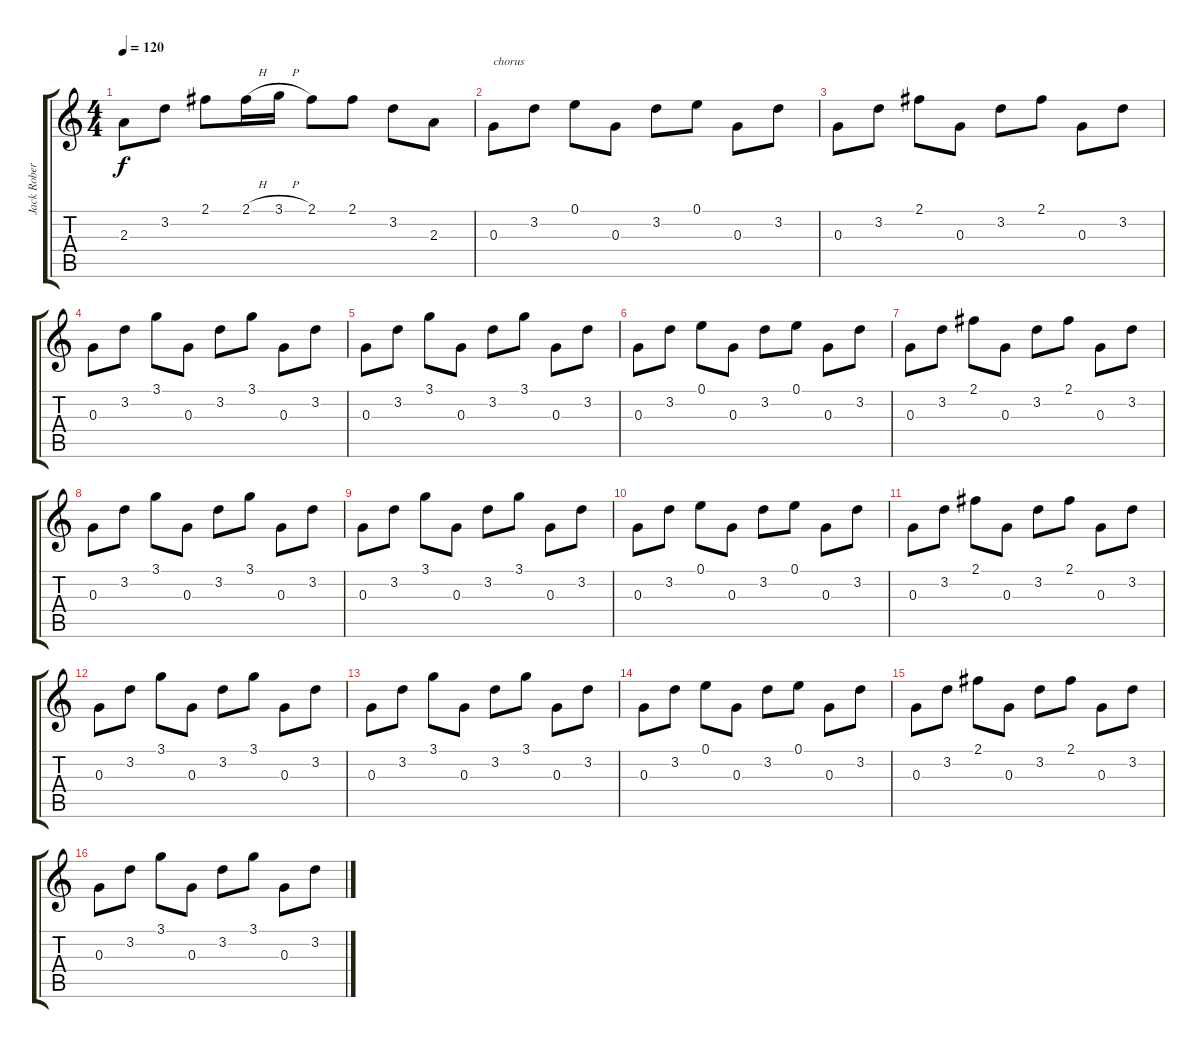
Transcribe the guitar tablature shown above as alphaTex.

\track ("Jack Roberts/ James Corkich" "Jack Rober") {instrument acousticguitarsteel}
\staff {score tabs}
\tuning (E4 B3 G3 D3 A2 E2) {hide}
\ts (4 4)
\tempo 120
\clef g2
\ks c
2.3.8{dy f} 3.2.8 2.1.8 2.1{h}.16 3.1{h}.16 2.1.8 2.1.8 3.2.8 2.3.8 |
0.3.8{txt "chorus"} 3.2.8 0.1.8 0.3.8 3.2.8 0.1.8 0.3.8 3.2.8 |
0.3.8 3.2.8 2.1.8 0.3.8 3.2.8 2.1.8 0.3.8 3.2.8 |
0.3.8 3.2.8 3.1.8 0.3.8 3.2.8 3.1.8 0.3.8 3.2.8 |
0.3.8 3.2.8 3.1.8 0.3.8 3.2.8 3.1.8 0.3.8 3.2.8 |
0.3.8 3.2.8 0.1.8 0.3.8 3.2.8 0.1.8 0.3.8 3.2.8 |
0.3.8 3.2.8 2.1.8 0.3.8 3.2.8 2.1.8 0.3.8 3.2.8 |
0.3.8 3.2.8 3.1.8 0.3.8 3.2.8 3.1.8 0.3.8 3.2.8 |
0.3.8 3.2.8 3.1.8 0.3.8 3.2.8 3.1.8 0.3.8 3.2.8 |
0.3.8 3.2.8 0.1.8 0.3.8 3.2.8 0.1.8 0.3.8 3.2.8 |
0.3.8 3.2.8 2.1.8 0.3.8 3.2.8 2.1.8 0.3.8 3.2.8 |
0.3.8 3.2.8 3.1.8 0.3.8 3.2.8 3.1.8 0.3.8 3.2.8 |
0.3.8 3.2.8 3.1.8 0.3.8 3.2.8 3.1.8 0.3.8 3.2.8 |
0.3.8 3.2.8 0.1.8 0.3.8 3.2.8 0.1.8 0.3.8 3.2.8 |
0.3.8 3.2.8 2.1.8 0.3.8 3.2.8 2.1.8 0.3.8 3.2.8 |
0.3.8 3.2.8 3.1.8 0.3.8 3.2.8 3.1.8 0.3.8 3.2.8
